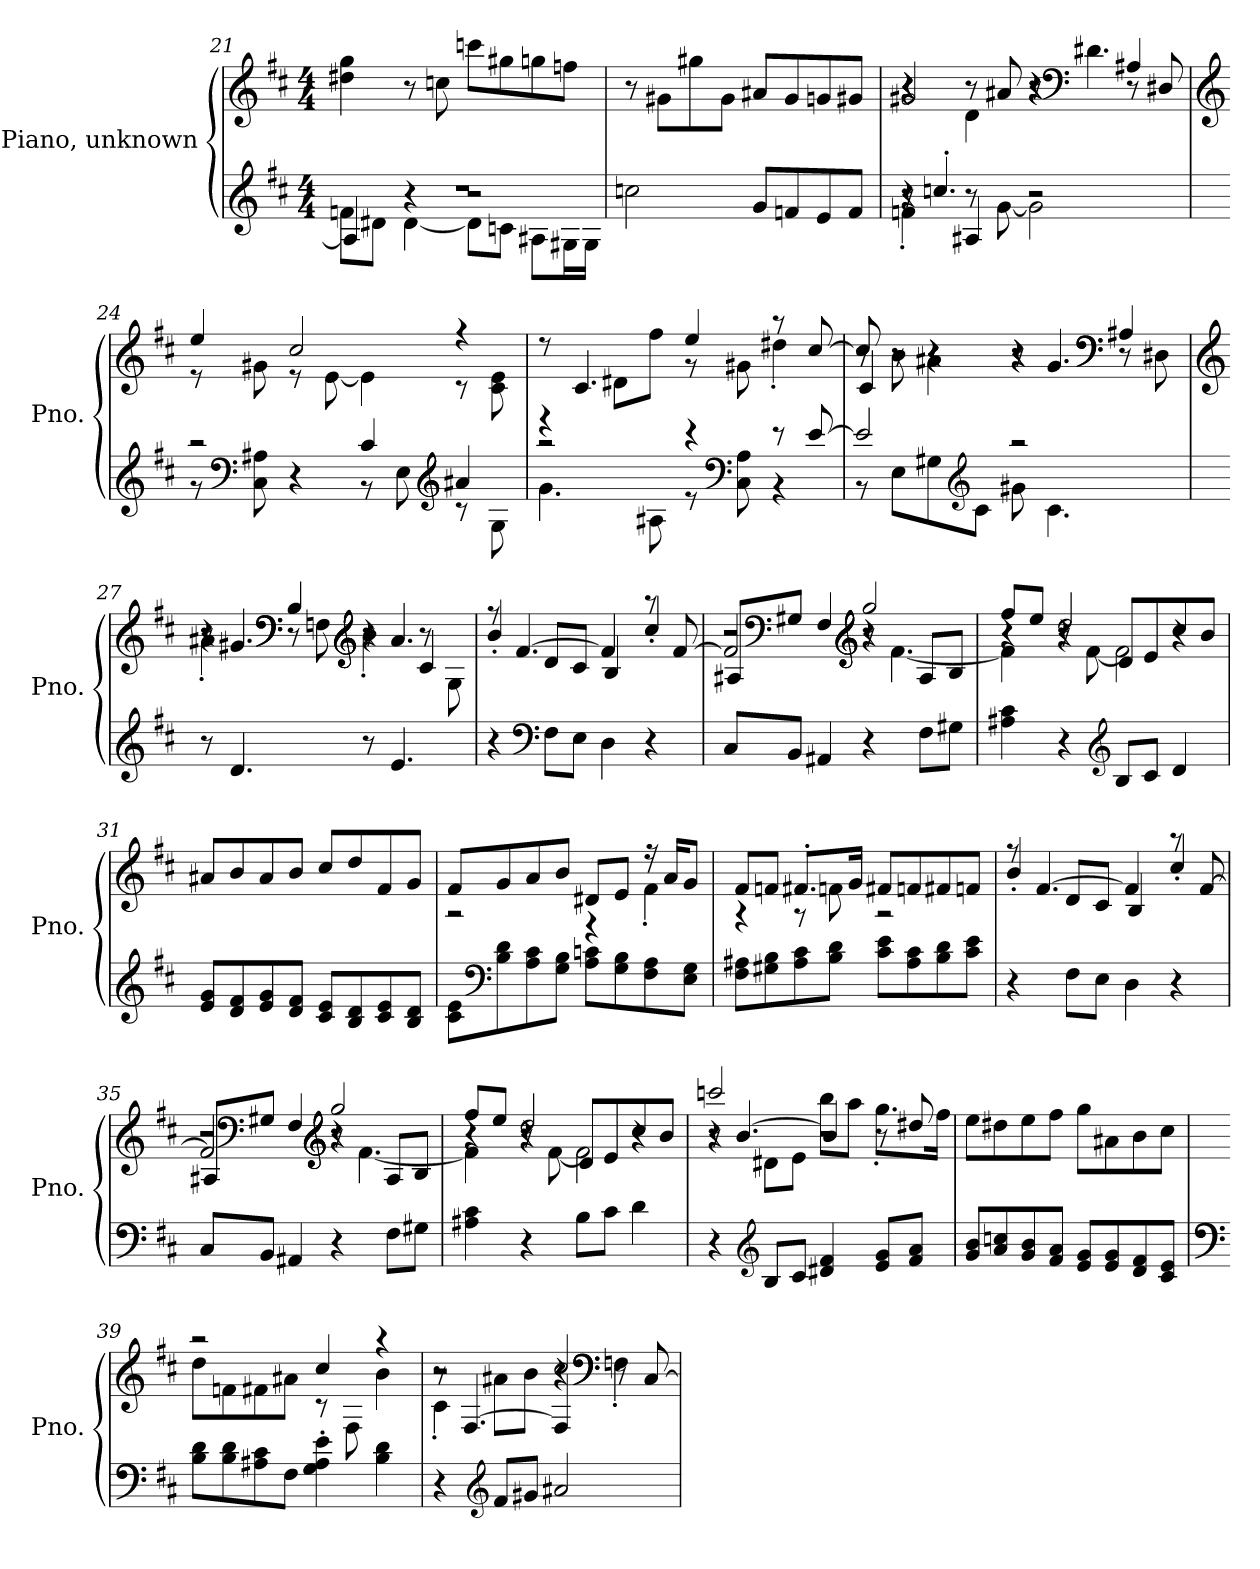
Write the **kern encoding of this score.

**kern	**kern
*part1	*part1
*staff2	*staff1
*I"Piano, unknown	*
*I'Pno.	*
*clefG2	*clefG2
*k[f#c#]	*k[f#c#]
*M4/4	*M4/4
=21	=21
*^	*
*	*^	*
1r	8fn\L	4A#/]	4dd#X\ 4gg\
.	8d#X\J	.	.
.	[4d#\	4r	8r
.	.	.	8ccn\
.	8d#\L]	2r	8cccn\L
.	8cn\J	.	8gg#X\
.	8A#X\L	.	8ggn\
.	16G#X\L	.	8ffn\J
.	16G#\JJ	.	.
*v	*v	*v	*
=22	=22
2ccn\	8r
.	8g#X\L
.	8gg#X\
.	8g#\J
8g/L	8a#X/L
8fn/	8g#/
8e/	8gn/
8f/J	8g#X/J
!!LO:LB:g=z
=23	=23
*^	*^
*	*^	*	*^
8r	4fn'\	4r	2g#X/	4r	4r
4.ccn'/	.	.	.	.	.
.	8r	4A#X/	.	4d\	8r
.	[8g\	.	.	.	8a#X/
2r	2g\]	2r	4r	8r	4r
*	*	*	*clefF4	*	*
.	.	.	.	4.d#X\	.
.	.	.	4A#X/	.	8r
.	.	.	.	.	8D#X/
*v	*v	*v	*	*	*
*	*v	*v	*v
=24	=24
*	*clefG2
*^	*^
2r	8r	4ee/	8r
*clefF4	*	*	*
.	8C#\ 8A#X\	.	8g#X\
.	4r	2cc#/	8r
.	.	.	[8e\
4c#/	8r	.	4e\]
.	8E\	.	.
*clefG2	*	*	*
4a#X/	8r	4r	8r
.	8G\	.	8c#\ 8e\
!!LO:LB:g=z	!!
=25	=25	=25	=25
2r	4.g\	8r	4r
.	.	4.c#/	.
.	.	.	8d#X\L
.	8A#X\	.	8ff#\J
4r	8r	4ee/	8r
*clefF4	*	*	*
.	8C#\ 8A#\	.	8g#X\
8r	4r	8r	4dd#X'\
[8e/	.	[8cc#/	.
=26	=26	=26	=26
*	*	*	*^
2e/]	8r	8cc#/]	8r	4c#/
.	8E\L	8r	8b\	.
.	8G#X\	4r	4a#X\	4r
*clefG2	*	*	*	*
.	8c#\J	.	.	.
2r	8g#X\	8r	4r	4r
.	4.c#\	4.g/	.	.
*	*	*clefF4	*	*
.	.	.	8r	4A#X/
.	.	.	8D#X\	.
*v	*v	*	*	*
!!LO:LB:g=z	!!	!!
=27	=27	=27	=27
*	*clefG2	*	*
8r	8r	4a#X'\	4r
4.d/	4.g#X/	.	.
*	*clefF4	*	*
.	.	8r	4B/
.	.	8Fn\	.
*	*clefG2	*	*
8r	8r	4b'\	4r
4.e/	4.a#/	.	.
.	.	8r	4c#/
.	.	8G\	.
*	*	*v	*v
=28	=28	=28
4r	8r	4b'/
.	[4.f#/	.
*clefF4	*	*
8F#\L	.	8d/L
8E\J	.	8c#/J
4D\	4f#/]	4B/
4r	8r	4cc#'/
.	[8f#/	.
=29	=29	=29
*	*	*^
8C#/L	2f#/]	2r	8A#X/L
*	*clefF4	*	*
8BB/J	.	.	8G#X/J
4AA#X/	.	.	4F#/
*	*clefG2	*	*
4r	2gg/	8r	4r
.	.	[4.f#\	.
8F#\L	.	.	8A#/L
8G#X\J	.	.	8B/J
!!LO:LB:g=z	!!	!!
=30	=30	=30	=30
4A#X\ 4c#\	4r	4f#\]	8ff#/L
.	.	.	8ee/J
4r	2dd/	8r	4r
.	.	[8f#\	.
*clefG2	*	*	*
8B/L	.	2f#\]	8d/L
8c#/J	.	.	8e/
4d/	4r	.	8cc#/
.	.	.	8b/J
*	*v	*v	*v
=31	=31
8e/ 8g/L	8a#X/L
8d/ 8f#/	8b/
8e/ 8g/	8a#/
8d/ 8f#/J	8b/J
8c#/ 8e/L	8cc#/L
8B/ 8d/	8dd/
8c#/ 8e/	8f#/
8B/ 8d/J	8g/J
=32	=32
*	*^
8c#\ 8e\L	8f#/L	2r
*clefF4	*	*
8B\ 8d\	8g/	.
8A\ 8c#\	8a/	.
8G\ 8B\J	8b/J	.
8A\ 8cn\L	8d#X/L	4r
8G\ 8B\	8e/J	.
8F#\ 8A\	16r	4f#'\
.	16a/KL	.
8E\ 8G\J	8g/J	.
!!LO:LB:g=z	!!
=33	=33	=33
8F#\ 8A#X\L	8f#/L	4r
8G#X\ 8B\	8fn/J	.
8A#\ 8c#\	8.f#X'/L	8r
8B\ 8d\J	.	8fn\
.	16g/Jk	.
8c#\ 8e\L	8f#X/L	2r
8A#\ 8c#\	8fn/	.
8B\ 8d\	8f#X/	.
8c#\ 8e\J	8fn/J	.
=34	=34	=34
4r	8r	4b'/
.	[4.f#/	.
8F#\L	.	8d/L
8E\J	.	8c#/J
4D\	4f#/]	4B/
4r	8r	4cc#'/
.	[8f#/	.
=35	=35	=35
*	*	*^
8C#/L	2f#/]	2r	8A#X/L
*	*clefF4	*	*
8BB/J	.	.	8G#X/J
4AA#X/	.	.	4F#/
*	*clefG2	*	*
4r	2gg/	8r	4r
.	.	[4.f#\	.
8F#\L	.	.	8A#/L
8G#X\J	.	.	8B/J
!!LO:PB:g=z	!!	!!
=36	=36	=36	=36
4A#X\ 4c#\	4r	4f#\]	8ff#/L
.	.	.	8ee/J
4r	2dd/	8r	4r
.	.	[8f#\	.
8B\L	.	2f#\]	8d/L
8c#\J	.	.	8e/
4d\	4r	.	8cc#/
.	.	.	8b/J
=37	=37	=37	=37
4r	2cccn/	4r	8r
.	.	.	[4.b/
*clefG2	*	*	*
8B/L	.	8d#X\L	.
8c#/J	.	8e\J	.
4d#X/ 4f#/	2r	8bb\L	4b/]
.	.	8aa\J	.
8e/ 8g/L	.	8.gg'\L	8r
8f#/ 8a/J	.	.	8dd#X/
.	.	16ff#\Jk	.
*	*v	*v	*v
=38	=38
8g/ 8b/L	8ee\L
8a/ 8ccn/	8dd#X\
8g/ 8b/	8ee\
8f#/ 8a/J	8ff#\J
8e/ 8g/L	8gg\L
8e/ 8g/	8a#X\
8d/ 8f#/	8b\
8c#/ 8e/J	8cc#\J
!!LO:LB:g=z
=39	=39
*clefF4	*
*	*^
8B\ 8d\L	2r	8dd\L
8B\ 8d\	.	8fn\
8A#X\ 8c#\	.	8f#X\
8F#\J	.	8a#X\J
4G\' 4A#\' 4e\'	4cc#/	8r
.	.	8F#\
4B\ 4d\	4r	4b\
=40	=40	=40
*	*	*^
4r	2r	4c#'\	8r
.	.	.	[4.F#/
*clefG2	*	*	*
8f#/L	.	8a#X\L	.
8g#X/J	.	8b\J	.
2a#X/	2cc#/	4r	4F#/]
*	*clefF4	*	*
.	.	4Fn'\	8r
.	.	.	[8C#/
*	*v	*v	*v
=	=
*-	*-
